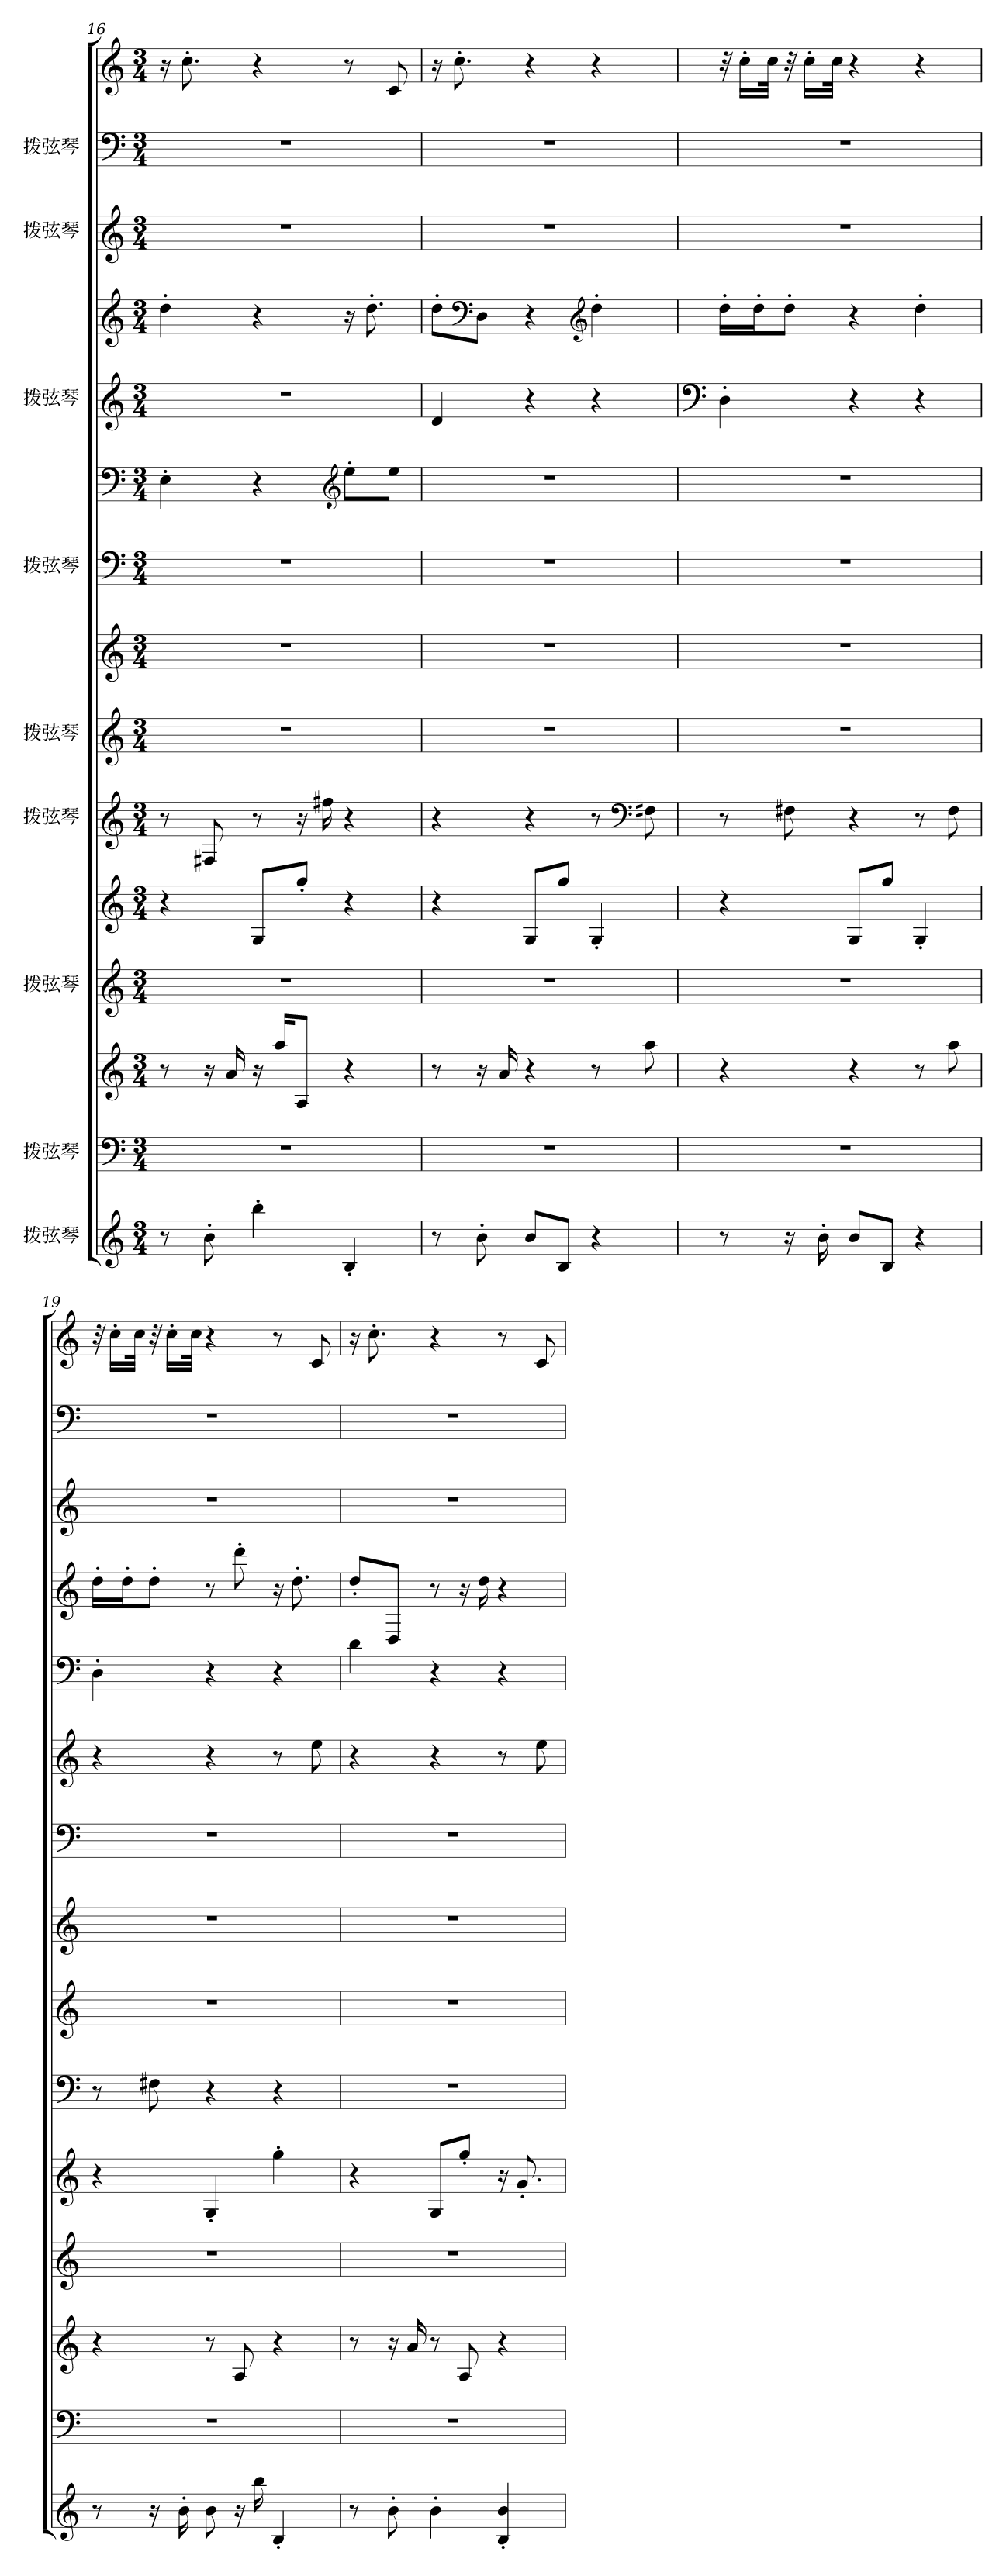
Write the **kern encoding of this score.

**kern	**kern	**kern	**kern	**kern	**kern	**kern	**kern	**kern	**kern	**kern	**kern	**kern	**kern	**kern
*part9	*part8	*part8	*part7	*part7	*part6	*part5	*part5	*part4	*part4	*part3	*part3	*part2	*part1	*part1
*staff15	*staff14	*staff13	*staff12	*staff11	*staff10	*staff9	*staff8	*staff7	*staff6	*staff5	*staff4	*staff3	*staff2	*staff1
*I"拨弦琴	*I"拨弦琴	*	*I"拨弦琴	*	*I"拨弦琴	*I"拨弦琴	*	*I"拨弦琴	*	*I"拨弦琴	*	*I"拨弦琴	*I"拨弦琴	*
*clefG2	*clefF4	*clefG2	*clefG2	*clefG2	*clefG2	*clefG2	*clefG2	*clefF4	*clefF4	*clefG2	*clefG2	*clefG2	*clefF4	*clefG2
*k[]	*k[]	*k[]	*k[]	*k[]	*k[]	*k[]	*k[]	*k[]	*k[]	*k[]	*k[]	*k[]	*k[]	*k[]
*M3/4	*M3/4	*M3/4	*M3/4	*M3/4	*M3/4	*M3/4	*M3/4	*M3/4	*M3/4	*M3/4	*M3/4	*M3/4	*M3/4	*M3/4
=16	=16	=16	=16	=16	=16	=16	=16	=16	=16	=16	=16	=16	=16	=16
8r	2.r	8r	2.r	4r	8r	2.r	2.r	2.r	4E'\	2.r	4dd'\	2.r	2.r	16r
.	.	.	.	.	.	.	.	.	.	.	.	.	.	8.cc'\
8b'\	.	16r	.	.	8F#X/	.	.	.	.	.	.	.	.	.
.	.	16a/	.	.	.	.	.	.	.	.	.	.	.	.
4bb'\	.	16r	.	8G/L	8r	.	.	.	4r	.	4r	.	.	4r
.	.	16aa/KL	.	.	.	.	.	.	.	.	.	.	.	.
.	.	8A/J	.	8gg'/J	16r	.	.	.	.	.	.	.	.	.
.	.	.	.	.	16ff#X\	.	.	.	.	.	.	.	.	.
*	*	*	*	*	*	*	*	*	*clefG2	*	*	*	*	*
4B'/	.	4r	.	4r	4r	.	.	.	8ee'\L	.	16r	.	.	8r
.	.	.	.	.	.	.	.	.	.	.	8.dd'\	.	.	.
.	.	.	.	.	.	.	.	.	8ee\J	.	.	.	.	8c/
!!LO:PB:g=z
=17	=17	=17	=17	=17	=17	=17	=17	=17	=17	=17	=17	=17	=17	=17
8r	2.r	8r	2.r	4r	4r	2.r	2.r	2.r	2.r	4d/	8dd'\L	2.r	2.r	16r
.	.	.	.	.	.	.	.	.	.	.	.	.	.	8.cc'\
*	*	*	*	*	*	*	*	*	*	*	*clefF4	*	*	*
8b'\	.	16r	.	.	.	.	.	.	.	.	8D\J	.	.	.
.	.	16a/	.	.	.	.	.	.	.	.	.	.	.	.
8b/L	.	4r	.	8G/L	4r	.	.	.	.	4r	4r	.	.	4r
8B/J	.	.	.	8gg/J	.	.	.	.	.	.	.	.	.	.
*	*	*	*	*	*	*	*	*	*	*	*clefG2	*	*	*
4r	.	8r	.	4G'/	8r	.	.	.	.	4r	4dd'\	.	.	4r
*	*	*	*	*	*clefF4	*	*	*	*	*	*	*	*	*
.	.	8aa\	.	.	8F#X\	.	.	.	.	.	.	.	.	.
=18	=18	=18	=18	=18	=18	=18	=18	=18	=18	=18	=18	=18	=18	=18
*	*	*	*	*	*	*	*	*	*	*clefF4	*	*	*	*
8r	2.r	4r	2.r	4r	8r	2.r	2.r	2.r	2.r	4D'\	16dd'\LL	2.r	2.r	32r
.	.	.	.	.	.	.	.	.	.	.	.	.	.	16cc'\LL
.	.	.	.	.	.	.	.	.	.	.	16dd'\J	.	.	.
.	.	.	.	.	.	.	.	.	.	.	.	.	.	32cc\JJk
16r	.	.	.	.	8F#X\	.	.	.	.	.	8dd'\J	.	.	32r
.	.	.	.	.	.	.	.	.	.	.	.	.	.	16cc'\LL
16b'\	.	.	.	.	.	.	.	.	.	.	.	.	.	.
.	.	.	.	.	.	.	.	.	.	.	.	.	.	32cc\JJk
8b/L	.	4r	.	8G/L	4r	.	.	.	.	4r	4r	.	.	4r
8B/J	.	.	.	8gg/J	.	.	.	.	.	.	.	.	.	.
4r	.	8r	.	4G'/	8r	.	.	.	.	4r	4dd'\	.	.	4r
.	.	8aa\	.	.	8F#\	.	.	.	.	.	.	.	.	.
=19	=19	=19	=19	=19	=19	=19	=19	=19	=19	=19	=19	=19	=19	=19
8r	2.r	4r	2.r	4r	8r	2.r	2.r	2.r	4r	4D'\	16dd'\LL	2.r	2.r	32r
.	.	.	.	.	.	.	.	.	.	.	.	.	.	16cc'\LL
.	.	.	.	.	.	.	.	.	.	.	16dd'\J	.	.	.
.	.	.	.	.	.	.	.	.	.	.	.	.	.	32cc\JJk
16r	.	.	.	.	8F#X\	.	.	.	.	.	8dd'\J	.	.	32r
.	.	.	.	.	.	.	.	.	.	.	.	.	.	16cc'\LL
16b'\	.	.	.	.	.	.	.	.	.	.	.	.	.	.
.	.	.	.	.	.	.	.	.	.	.	.	.	.	32cc\JJk
8b\	.	8r	.	4G'/	4r	.	.	.	4r	4r	8r	.	.	4r
16r	.	8A/	.	.	.	.	.	.	.	.	8ddd'\	.	.	.
16bb\	.	.	.	.	.	.	.	.	.	.	.	.	.	.
4B'/	.	4r	.	4gg'\	4r	.	.	.	8r	4r	16r	.	.	8r
.	.	.	.	.	.	.	.	.	.	.	8.dd'\	.	.	.
.	.	.	.	.	.	.	.	.	8ee\	.	.	.	.	8c/
!!LO:PB:g=z
=20	=20	=20	=20	=20	=20	=20	=20	=20	=20	=20	=20	=20	=20	=20
8r	2.r	8r	2.r	4r	2.r	2.r	2.r	2.r	4r	4d\	8dd'/L	2.r	2.r	16r
.	.	.	.	.	.	.	.	.	.	.	.	.	.	8.cc'\
8b'\	.	16r	.	.	.	.	.	.	.	.	8D/J	.	.	.
.	.	16a/	.	.	.	.	.	.	.	.	.	.	.	.
4b'\	.	8r	.	8G/L	.	.	.	.	4r	4r	8r	.	.	4r
.	.	8A/	.	8gg'/J	.	.	.	.	.	.	16r	.	.	.
.	.	.	.	.	.	.	.	.	.	.	16dd\	.	.	.
4B/' 4b/'	.	4r	.	16r	.	.	.	.	8r	4r	4r	.	.	8r
.	.	.	.	8.g'/	.	.	.	.	.	.	.	.	.	.
.	.	.	.	.	.	.	.	.	8ee\	.	.	.	.	8c/
=	=	=	=	=	=	=	=	=	=	=	=	=	=	=
*-	*-	*-	*-	*-	*-	*-	*-	*-	*-	*-	*-	*-	*-	*-
